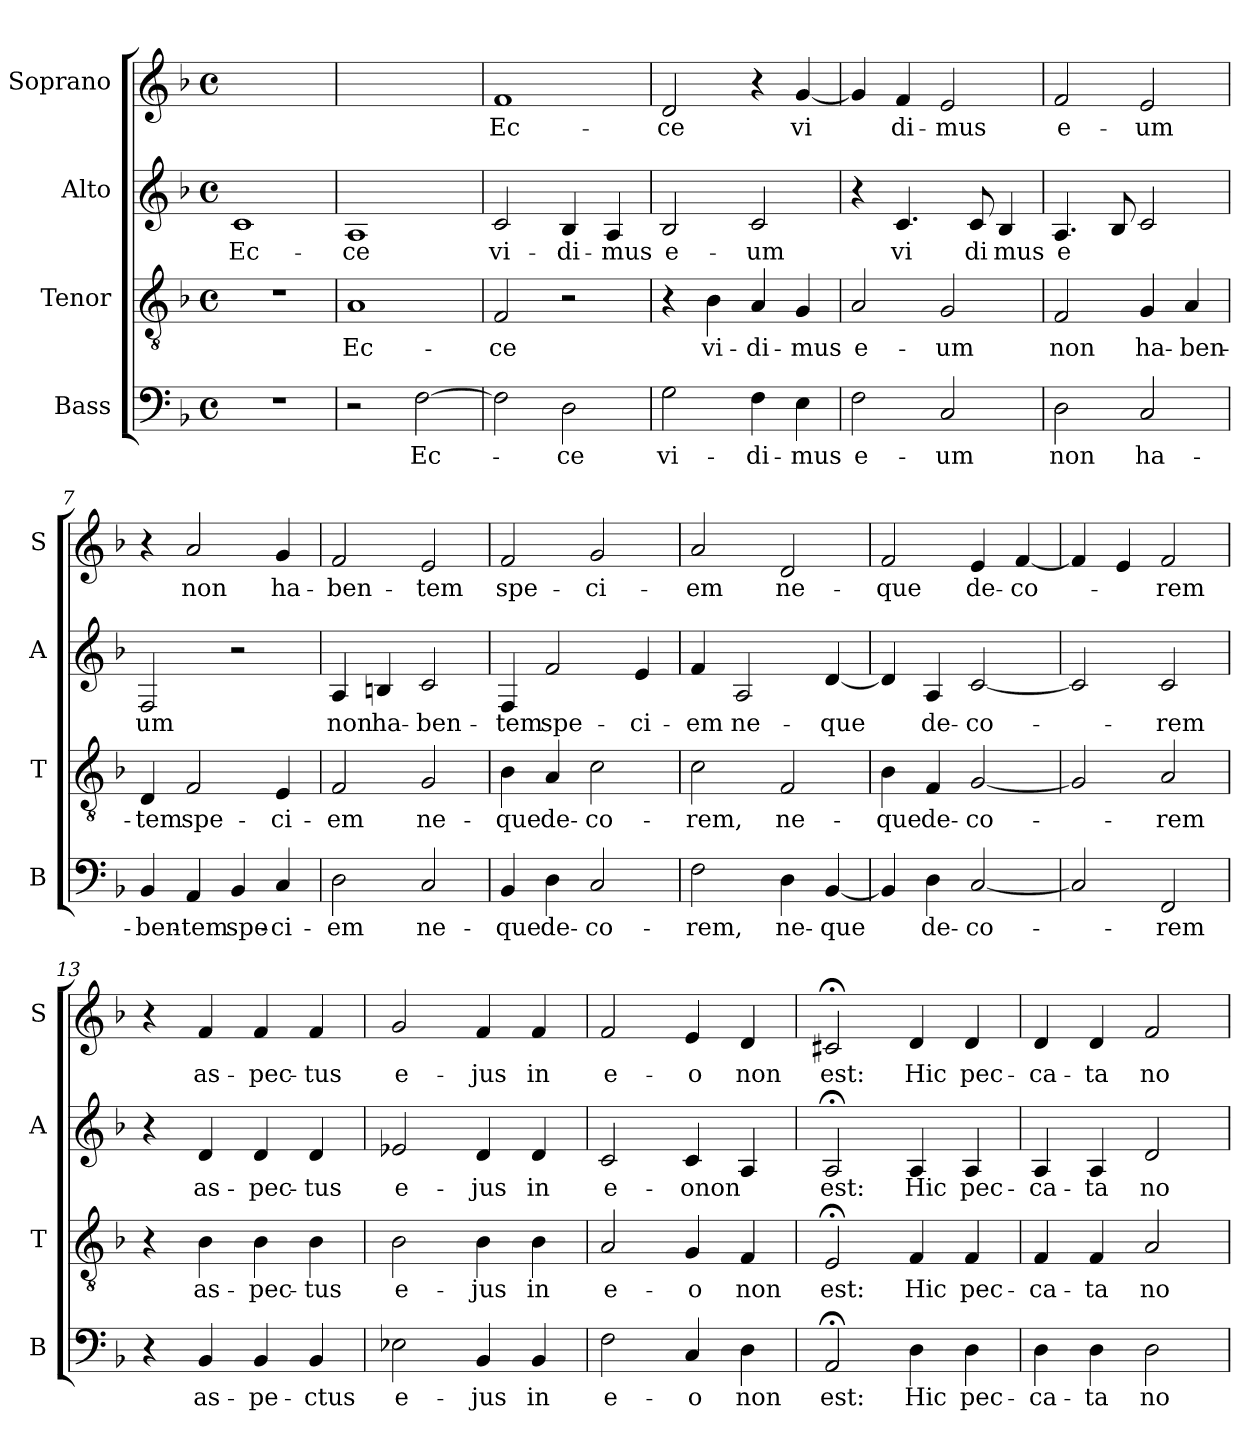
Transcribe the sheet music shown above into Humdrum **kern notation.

**kern	**text	**kern	**text	**kern	**text	**kern	**text
*part4	*part4	*part3	*part3	*part2	*part2	*part1	*part1
*staff4	*staff4	*staff3	*staff3	*staff2	*staff2	*staff1	*staff1
*I"Bass	*	*I"Tenor	*	*I"Alto	*	*I"Soprano	*
*I'B	*	*I'T	*	*I'A	*	*I'S	*
*clefF4	*	*clefGv2	*	*clefG2	*	*clefG2	*
*k[b-]	*	*k[b-]	*	*k[b-]	*	*k[b-]	*
*F:	*	*F:	*	*F:	*	*F:	*
*M4/4	*	*M4/4	*	*M4/4	*	*M4/4	*
*met(c)	*	*met(c)	*	*met(c)	*	*met(c)	*
=1	=1	=1	=1	=1	=1	=1	=1
!	!	!	!	!	!LO:LY:b	!	!
1r	.	1r	.	1c	Ec-	1ryy	.
=2	=2	=2	=2	=2	=2	=2	=2
!	!	!	!LO:LY:b	!	!LO:LY:b	!	!
2r	.	1A	Ec-	1A	-ce	1ryy	.
!	!LO:LY:b	!	!	!	!	!	!
[2F\	Ec-	.	.	.	.	.	.
=3	=3	=3	=3	=3	=3	=3	=3
!	!	!	!LO:LY:b	!	!LO:LY:b	!	!LO:LY:b
2F\]	.	2F/	-ce	2c/	vi-	1f	Ec-
!	!LO:LY:b	!	!	!	!LO:LY:b	!	!
2D\	-ce	2r	.	4B-/	-di-	.	.
!	!	!	!	!	!LO:LY:b	!	!
.	.	.	.	4A/	-mus	.	.
=4	=4	=4	=4	=4	=4	=4	=4
!	!LO:LY:b	!	!	!	!LO:LY:b	!	!LO:LY:b
2G\	vi-	4r	.	2B-/	e-	2d/	-ce
!	!	!	!LO:LY:b	!	!	!	!
.	.	4B-\	vi-	.	.	.	.
!	!LO:LY:b	!	!LO:LY:b	!	!LO:LY:b	!	!
4F\	-di-	4A/	-di-	2c/	-um	4r	.
!	!LO:LY:b	!	!LO:LY:b	!	!	!	!LO:LY:b
4E\	-mus	4G/	-mus	.	.	[4g/	vi
=5	=5	=5	=5	=5	=5	=5	=5
!	!LO:LY:b	!	!LO:LY:b	!	!	!	!
2F\	e-	2A/	e-	4r	.	4g/]	.
!	!	!	!	!	!LO:LY:b	!	!LO:LY:b
.	.	.	.	4.c/	vi	4f/	di-
!	!LO:LY:b	!	!LO:LY:b	!	!	!	!LO:LY:b
2C/	-um	2G/	-um	.	.	2e/	-mus
!	!	!	!	!	!LO:LY:b	!	!
.	.	.	.	8c/	di	.	.
!	!	!	!	!	!LO:LY:b	!	!
.	.	.	.	4B-/	mus	.	.
!!LO:LB:g=z
=6	=6	=6	=6	=6	=6	=6	=6
!	!LO:LY:b	!	!LO:LY:b	!	!LO:LY:b	!	!LO:LY:b
2D\	non	2F/	non	4.A/	e	2f/	e-
.	.	.	.	8B-/	.	.	.
!	!LO:LY:b	!	!LO:LY:b	!	!	!	!LO:LY:b
2C/	ha-	4G/	ha-	2c/	.	2e/	-um
!	!	!	!LO:LY:b	!	!	!	!
.	.	4A/	-ben-	.	.	.	.
=7	=7	=7	=7	=7	=7	=7	=7
!	!LO:LY:b	!	!LO:LY:b	!	!LO:LY:b	!	!
4BB-/	-ben-	4D/	-tem	2F/	um	4r	.
!	!LO:LY:b	!	!LO:LY:b	!	!	!	!LO:LY:b
4AA/	-tem	2F/	spe-	.	.	2a/	non
!	!LO:LY:b	!	!	!	!	!	!
4BB-/	spe-	.	.	2r	.	.	.
!	!LO:LY:b	!	!LO:LY:b	!	!	!	!LO:LY:b
4C/	-ci-	4E/	-ci-	.	.	4g/	ha-
=8	=8	=8	=8	=8	=8	=8	=8
!	!LO:LY:b	!	!LO:LY:b	!	!LO:LY:b	!	!LO:LY:b
2D\	-em	2F/	-em	4A/	non	2f/	-ben-
!	!	!	!	!	!LO:LY:b	!	!
.	.	.	.	4Bn/	ha-	.	.
!	!LO:LY:b	!	!LO:LY:b	!	!LO:LY:b	!	!LO:LY:b
2C/	ne-	2G/	ne-	2c/	-ben-	2e/	-tem
=9	=9	=9	=9	=9	=9	=9	=9
!	!LO:LY:b	!	!LO:LY:b	!	!LO:LY:b	!	!LO:LY:b
4BB-/	-que	4B-\	-que	4F/	-tem	2f/	spe-
!	!LO:LY:b	!	!LO:LY:b	!	!LO:LY:b	!	!
4D\	de-	4A/	de-	2f/	spe-	.	.
!	!LO:LY:b	!	!LO:LY:b	!	!	!	!LO:LY:b
2C/	-co-	2c\	-co-	.	.	2g/	-ci-
!	!	!	!	!	!LO:LY:b	!	!
.	.	.	.	4e/	-ci-	.	.
=10	=10	=10	=10	=10	=10	=10	=10
!	!LO:LY:b	!	!LO:LY:b	!	!LO:LY:b	!	!LO:LY:b
2F\	-rem,	2c\	-rem,	4f/	-em	2a/	-em
!	!	!	!	!	!LO:LY:b	!	!
.	.	.	.	2A/	ne-	.	.
!	!LO:LY:b	!	!LO:LY:b	!	!	!	!LO:LY:b
4D\	ne-	2F/	ne-	.	.	2d/	ne-
!	!LO:LY:b	!	!	!	!LO:LY:b	!	!
[4BB-/	-que	.	.	[4d/	-que	.	.
=11	=11	=11	=11	=11	=11	=11	=11
!	!	!	!LO:LY:b	!	!	!	!LO:LY:b
4BB-/]	.	4B-\	-que	4d/]	.	2f/	-que
!	!LO:LY:b	!	!LO:LY:b	!	!LO:LY:b	!	!
4D\	de-	4F/	de-	4A/	de-	.	.
!	!LO:LY:b	!	!LO:LY:b	!	!LO:LY:b	!	!LO:LY:b
[2C/	-co-	[2G/	-co-	[2c/	-co-	4e/	de-
!	!	!	!	!	!	!	!LO:LY:b
.	.	.	.	.	.	[4f/	-co-
!!LO:LB:g=z
=12	=12	=12	=12	=12	=12	=12	=12
2C/]	.	2G/]	.	2c/]	.	4f/]	.
.	.	.	.	.	.	4e/	.
!	!LO:LY:b	!	!LO:LY:b	!	!LO:LY:b	!	!LO:LY:b
2FF/	-rem	2A/	-rem	2c/	-rem	2f/	-rem
=13	=13	=13	=13	=13	=13	=13	=13
4r	.	4r	.	4r	.	4r	.
!	!LO:LY:b	!	!LO:LY:b	!	!LO:LY:b	!	!LO:LY:b
4BB-/	as-	4B-\	as-	4d/	as-	4f/	as-
!	!LO:LY:b	!	!LO:LY:b	!	!LO:LY:b	!	!LO:LY:b
4BB-/	-pe-	4B-\	-pec-	4d/	-pec-	4f/	-pec-
!	!LO:LY:b	!	!LO:LY:b	!	!LO:LY:b	!	!LO:LY:b
4BB-/	-ctus	4B-\	-tus	4d/	-tus	4f/	-tus
=14	=14	=14	=14	=14	=14	=14	=14
!	!LO:LY:b	!	!LO:LY:b	!	!LO:LY:b	!	!LO:LY:b
2E-X\	e-	2B-\	e-	2e-X/	e-	2g/	e-
!	!LO:LY:b	!	!LO:LY:b	!	!LO:LY:b	!	!LO:LY:b
4BB-/	-jus	4B-\	-jus	4d/	-jus	4f/	-jus
!	!LO:LY:b	!	!LO:LY:b	!	!LO:LY:b	!	!LO:LY:b
4BB-/	in	4B-\	in	4d/	in	4f/	in
=15	=15	=15	=15	=15	=15	=15	=15
!	!LO:LY:b	!	!LO:LY:b	!	!LO:LY:b	!	!LO:LY:b
2F\	e-	2A/	e-	2c/	e-	2f/	e-
!	!LO:LY:b	!	!LO:LY:b	!	!LO:LY:b	!	!LO:LY:b
4C/	-o	4G/	-o	4c/	-onon	4e/	-o
!	!LO:LY:b	!	!LO:LY:b	!	!	!	!LO:LY:b
4D\	non	4F/	non	4A/	.	4d/	non
=16	=16	=16	=16	=16	=16	=16	=16
!	!LO:LY:b	!	!LO:LY:b	!	!LO:LY:b	!	!LO:LY:b
2AA;</	est:	2E;</	est:	2A;</	est:	2c#X;</	est:
!	!LO:LY:b	!	!LO:LY:b	!	!LO:LY:b	!	!LO:LY:b
4D\	Hic	4F/	Hic	4A/	Hic	4d/	Hic
!	!LO:LY:b	!	!LO:LY:b	!	!LO:LY:b	!	!LO:LY:b
4D\	pec-	4F/	pec-	4A/	pec-	4d/	pec-
=17	=17	=17	=17	=17	=17	=17	=17
!	!LO:LY:b	!	!LO:LY:b	!	!LO:LY:b	!	!LO:LY:b
4D\	-ca-	4F/	-ca-	4A/	-ca-	4d/	-ca-
!	!LO:LY:b	!	!LO:LY:b	!	!LO:LY:b	!	!LO:LY:b
4D\	-ta	4F/	-ta	4A/	-ta	4d/	-ta
!	!LO:LY:b	!	!LO:LY:b	!	!LO:LY:b	!	!LO:LY:b
2D\	no-	2A/	no-	2d/	no-	2f/	no-
=	=	=	=	=	=	=	=
*-	*-	*-	*-	*-	*-	*-	*-
